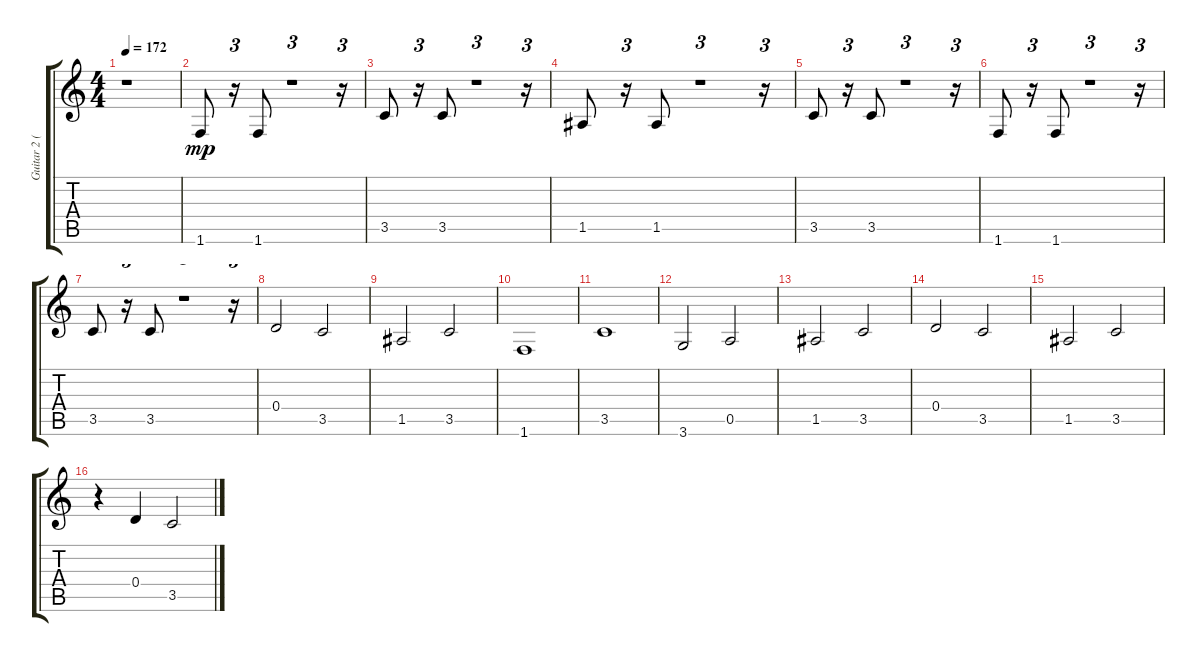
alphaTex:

\track ("Guitar 2 (Same)" "Guitar 2 (") {instrument overdrivenguitar}
\staff {score tabs}
\tuning (E4 B3 G3 D3 A2 E2) {hide}
\ts (4 4)
\tempo 172
\clef g2
\ks c
r.1{dy mp} |
1.6.8 r.16{tu (3 2)} 1.6.8 r.1{tu (3 2)} r.16{tu (3 2)} |
3.5.8 r.16{tu (3 2)} 3.5.8 r.1{tu (3 2)} r.16{tu (3 2)} |
1.5.8 r.16{tu (3 2)} 1.5.8 r.1{tu (3 2)} r.16{tu (3 2)} |
3.5.8 r.16{tu (3 2)} 3.5.8 r.1{tu (3 2)} r.16{tu (3 2)} |
1.6.8 r.16{tu (3 2)} 1.6.8 r.1{tu (3 2)} r.16{tu (3 2)} |
3.5.8 r.16{tu (3 2)} 3.5.8 r.1{tu (3 2)} r.16{tu (3 2)} |
0.4.2 3.5.2 |
1.5.2 3.5.2 |
1.6.1 |
3.5.1 |
3.6.2 0.5.2 |
1.5.2 3.5.2 |
0.4.2 3.5.2 |
1.5.2 3.5.2 |
r.4 0.4.4 3.5.2
